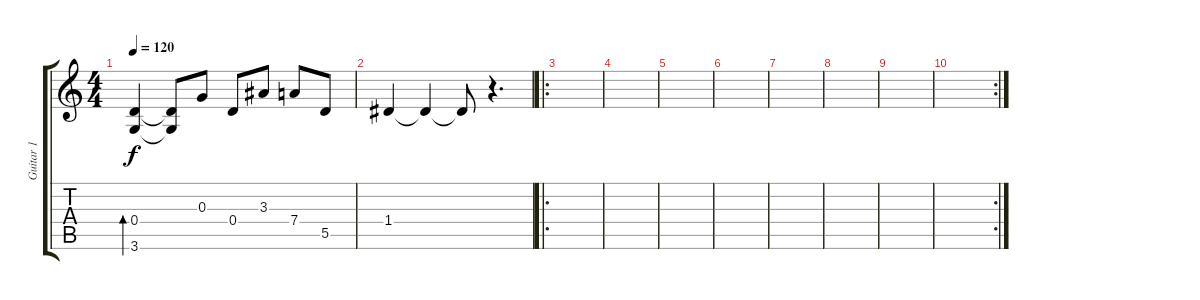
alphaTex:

\track ("Guitar 1" "Guitar 1") {instrument acousticguitarsteel}
\staff {score tabs}
\tuning (E4 B3 G3 D3 A2 E2) {hide}
\ts (4 4)
\tempo 120
\clef g2
\ks c
(0.4 3.6).4{bd 240 dy f instrument acousticguitarsteel} (0.4{t} 3.6{t}).8 0.3.8 0.4.8 3.3.8 7.4.8 5.5.8 |
1.4.4 1.4{t}.4 1.4{t}.8 r.4{d} |
\ro
|
|
|
|
|
|
|
\rc 2
